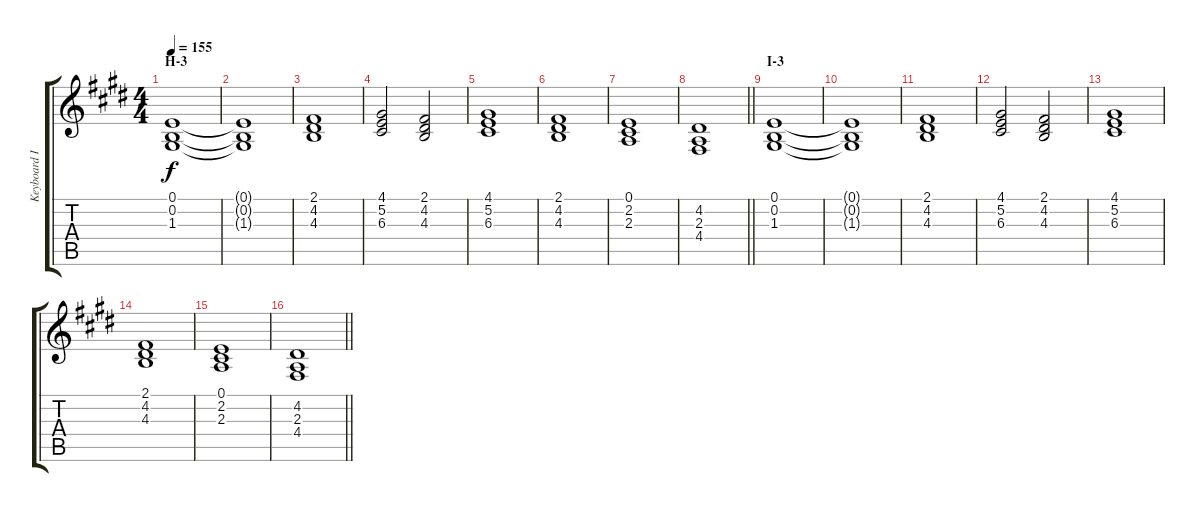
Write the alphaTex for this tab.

\track ("Keyboard III" "Keyboard I") {instrument lead2sawtooth}
\staff {score tabs}
\tuning (E4 B3 G3 D3 A2 E2) {hide}
\ts (4 4)
\section ("" "H-3")
\tempo 155
\clef g2
\ks e
(0.1 0.2 1.3).1{dy f} |
(0.1{t} 0.2{t} 1.3{t}).1 |
(2.1 4.2 4.3).1 |
(4.1 5.2 6.3).2 (2.1 4.2 4.3).2 |
(4.1 5.2 6.3).1 |
(2.1 4.2 4.3).1 |
(0.1 2.2 2.3).1 |
\barLineRight lightlight
(4.2 2.3 4.4).1 |
\section ("" "I-3")
(0.1 0.2 1.3).1 |
(0.1{t} 0.2{t} 1.3{t}).1 |
(2.1 4.2 4.3).1 |
(4.1 5.2 6.3).2 (2.1 4.2 4.3).2 |
(4.1 5.2 6.3).1 |
(2.1 4.2 4.3).1 |
(0.1 2.2 2.3).1 |
\barLineRight lightlight
(4.2 2.3 4.4).1
